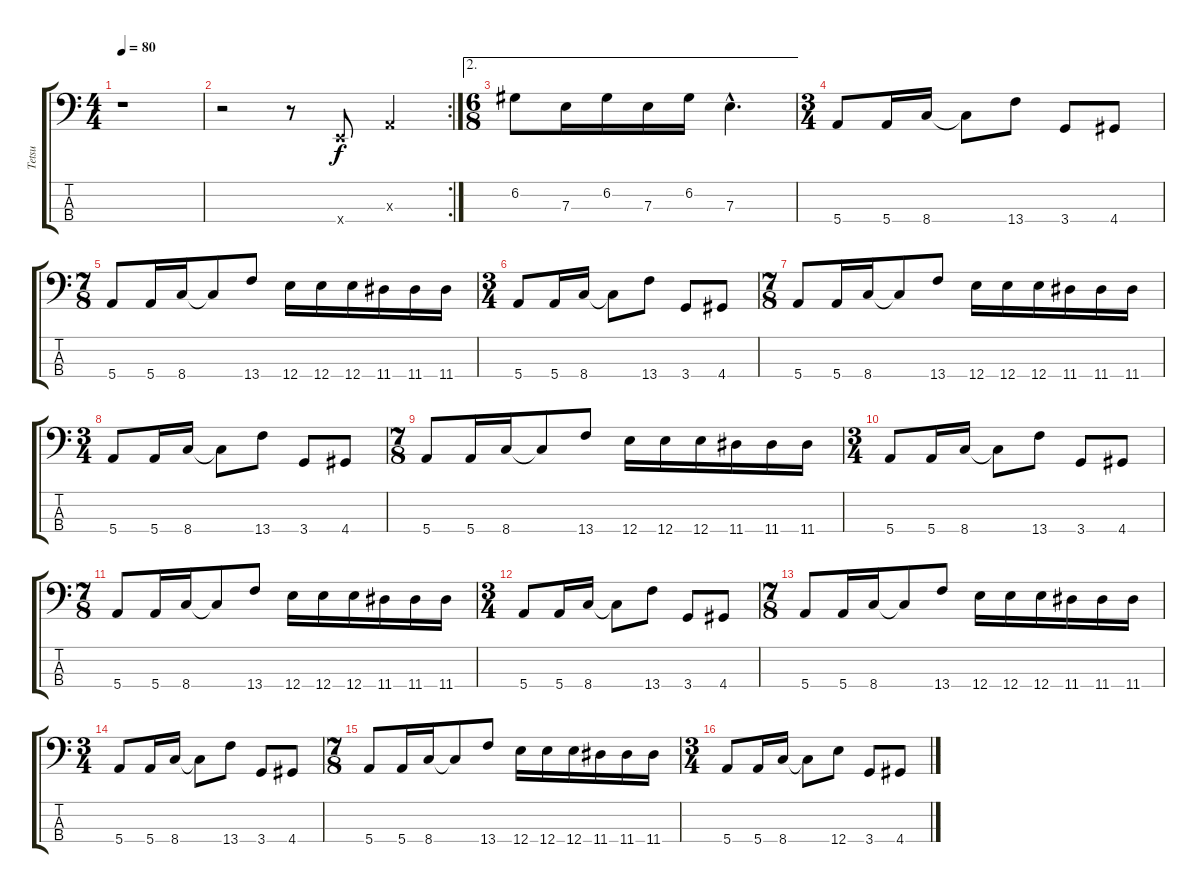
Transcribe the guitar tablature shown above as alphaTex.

\track ("Tetsu" "Tetsu") {instrument electricbasspick}
\staff {score tabs}
\tuning (G2 D2 A1 E1) {hide}
\ts (4 4)
\tempo 80
\clef f4
\ks c
r.1{dy f} |
\rc 2
r.2 r.8 0.4{x}.8 0.3{x}.4 |
\ae 2
\ts (6 8)
6.2.8 7.3.16 6.2.16 7.3.16 6.2.16 7.3{hac}.4{d} |
\ts (3 4)
5.4.8 5.4.16 8.4.16 8.4{t}.8 13.4.8 3.4.8 4.4.8 |
\ts (7 8)
5.4.8 5.4.16 8.4.16 8.4{t}.8 13.4.8 12.4.16 12.4.16 12.4.16 11.4.16 11.4.16 11.4.16 |
\ts (3 4)
5.4.8 5.4.16 8.4.16 8.4{t}.8 13.4.8 3.4.8 4.4.8 |
\ts (7 8)
5.4.8 5.4.16 8.4.16 8.4{t}.8 13.4.8 12.4.16 12.4.16 12.4.16 11.4.16 11.4.16 11.4.16 |
\ts (3 4)
5.4.8 5.4.16 8.4.16 8.4{t}.8 13.4.8 3.4.8 4.4.8 |
\ts (7 8)
5.4.8 5.4.16 8.4.16 8.4{t}.8 13.4.8 12.4.16 12.4.16 12.4.16 11.4.16 11.4.16 11.4.16 |
\ts (3 4)
5.4.8 5.4.16 8.4.16 8.4{t}.8 13.4.8 3.4.8 4.4.8 |
\ts (7 8)
5.4.8 5.4.16 8.4.16 8.4{t}.8 13.4.8 12.4.16 12.4.16 12.4.16 11.4.16 11.4.16 11.4.16 |
\ts (3 4)
5.4.8 5.4.16 8.4.16 8.4{t}.8 13.4.8 3.4.8 4.4.8 |
\ts (7 8)
5.4.8 5.4.16 8.4.16 8.4{t}.8 13.4.8 12.4.16 12.4.16 12.4.16 11.4.16 11.4.16 11.4.16 |
\ts (3 4)
5.4.8 5.4.16 8.4.16 8.4{t}.8 13.4.8 3.4.8 4.4.8 |
\ts (7 8)
5.4.8 5.4.16 8.4.16 8.4{t}.8 13.4.8 12.4.16 12.4.16 12.4.16 11.4.16 11.4.16 11.4.16 |
\ts (3 4)
5.4.8 5.4.16 8.4.16 8.4{t}.8 12.4.8 3.4.8 4.4.8
